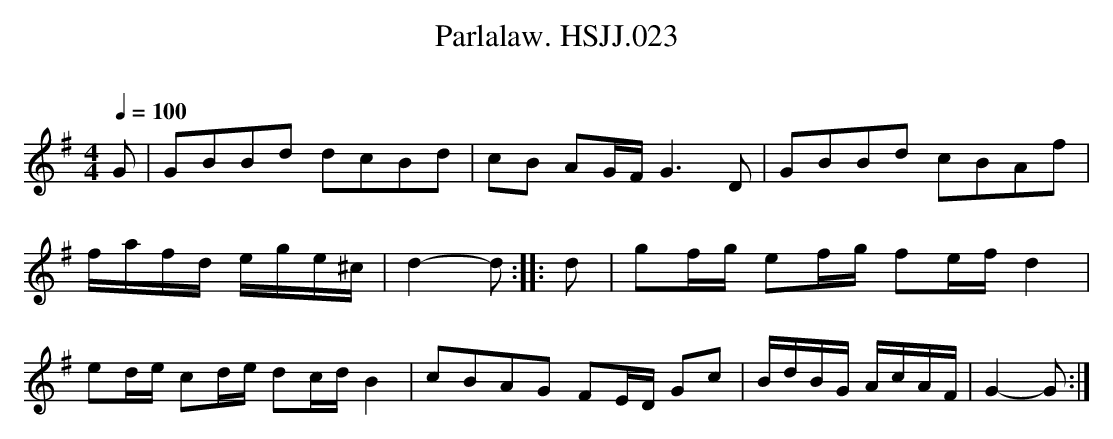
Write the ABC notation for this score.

X:1
T:Parlalaw. HSJJ.023
M:4/4
L:1/8
Q:1/4=100
O:
K:G
G|GBBd dcBd|cB AG/F/G3D|GBBd cBAf|
f/a/f/d/ e/g/e/^c/|d2-d::d|gf/g/ ef/g/ fe/f/d2|
ed/e/ cd/e/ dc/d/B2|cBAG FE/D/ Gc|\
B/d/B/G/ A/c/A/F/|G2-G:|
